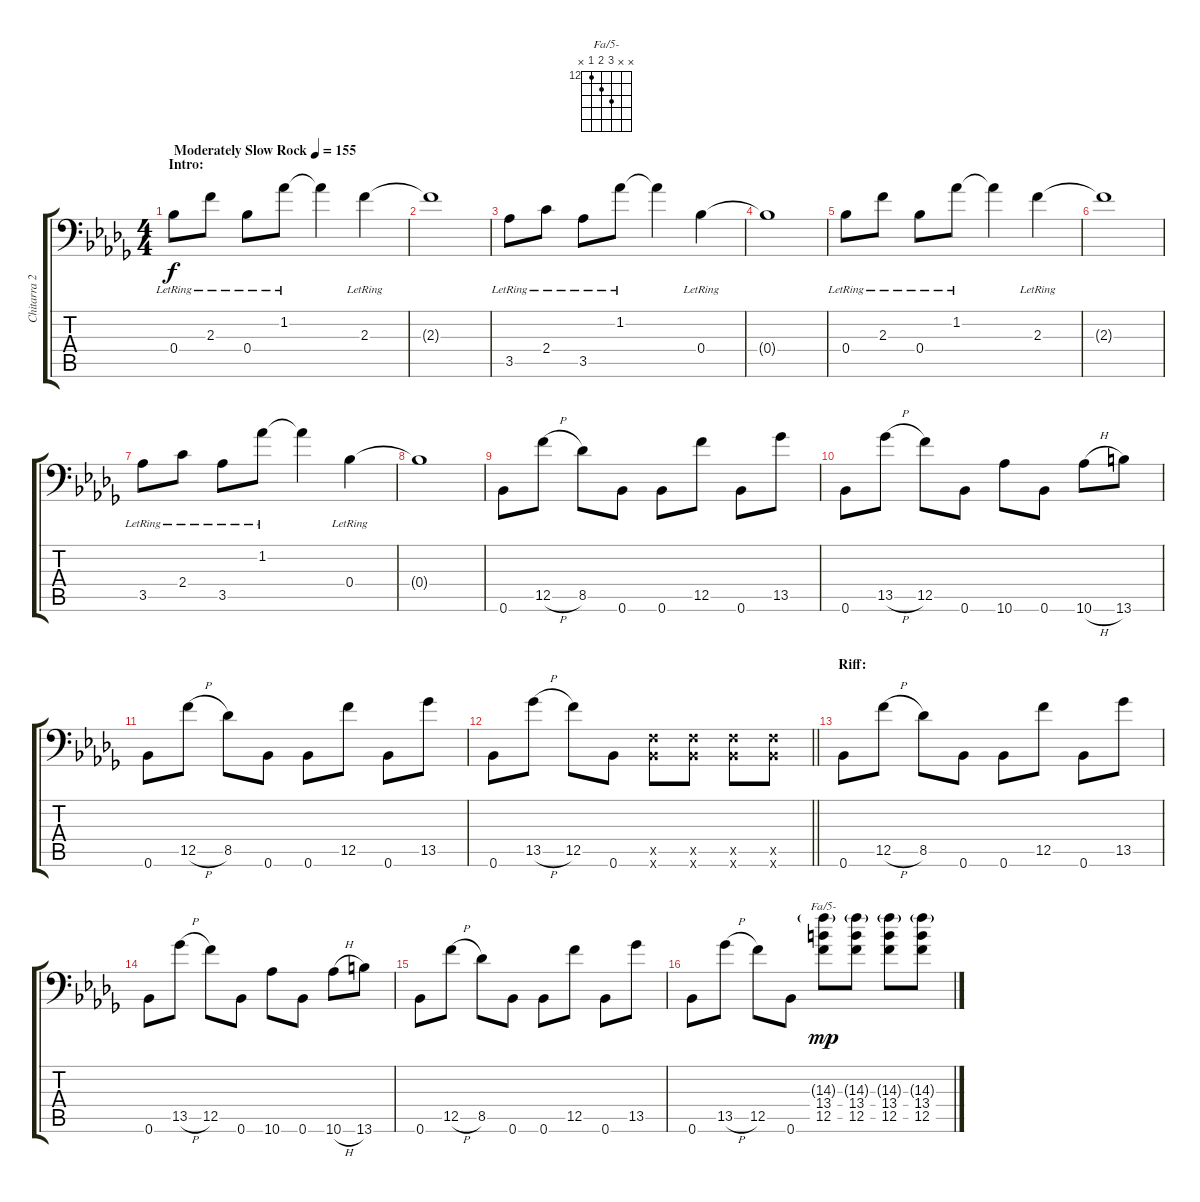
\track ("Chitarra 2" "Chitarra 2") {instrument electricguitarclean}
\staff {score tabs}
\tuning (C4 G3 Eb3 Bb2 F2 Bb1) {hide}
\chord ("Fa/5-" x x 14 13 12 x) {firstfret 12}
\ts (4 4)
\section ("" "Intro:")
\tempo (155 "Moderately Slow Rock")
\clef f4
\ks bbminor
0.4{lr}.8{dy f instrument electricguitarclean} 2.3{lr}.8 0.4{lr}.8 1.2{lr}.8 1.2{t}.4 2.3{lr}.4 |
2.3{t}.1 |
3.5{lr}.8 2.4{lr}.8 3.5{lr}.8 1.2{lr}.8 1.2{t}.4 0.4{lr}.4 |
0.4{t}.1 |
0.4{lr}.8 2.3{lr}.8 0.4{lr}.8 1.2{lr}.8 1.2{t}.4 2.3{lr}.4 |
2.3{t}.1 |
3.5{lr}.8 2.4{lr}.8 3.5{lr}.8 1.2{lr}.8 1.2{t}.4 0.4{lr}.4 |
0.4{t}.1 |
0.6.8{instrument distortionguitar} 12.5{h}.8 8.5.8 0.6.8 0.6.8 12.5.8 0.6.8 13.5.8 |
0.6.8 13.5{h}.8 12.5.8 0.6.8 10.6.8 0.6.8 10.6{h}.8 13.6.8 |
0.6.8 12.5{h}.8 8.5.8 0.6.8 0.6.8 12.5.8 0.6.8 13.5.8 |
\barLineRight lightlight
0.6.8 13.5{h}.8 12.5.8 0.6.8 (0.5{x} 0.6{x}).8{volume 13} (0.5{x} 0.6{x}).8 (0.5{x} 0.6{x}).8 (0.5{x} 0.6{x}).8 |
\section ("" "Riff:")
0.6.8{volume 13} 12.5{h}.8 8.5.8 0.6.8 0.6.8 12.5.8 0.6.8 13.5.8 |
0.6.8 13.5{h}.8 12.5.8 0.6.8 10.6.8 0.6.8 10.6{h}.8 13.6.8 |
0.6.8 12.5{h}.8 8.5.8 0.6.8 0.6.8 12.5.8 0.6.8 13.5.8 |
0.6.8 13.5{h}.8 12.5.8 0.6.8 (14.3{g} 13.4 12.5).8{ch "Fa/5-" dy mp} (14.3{g} 13.4 12.5).8 (14.3{g} 13.4 12.5).8 (14.3{g} 13.4 12.5).8
